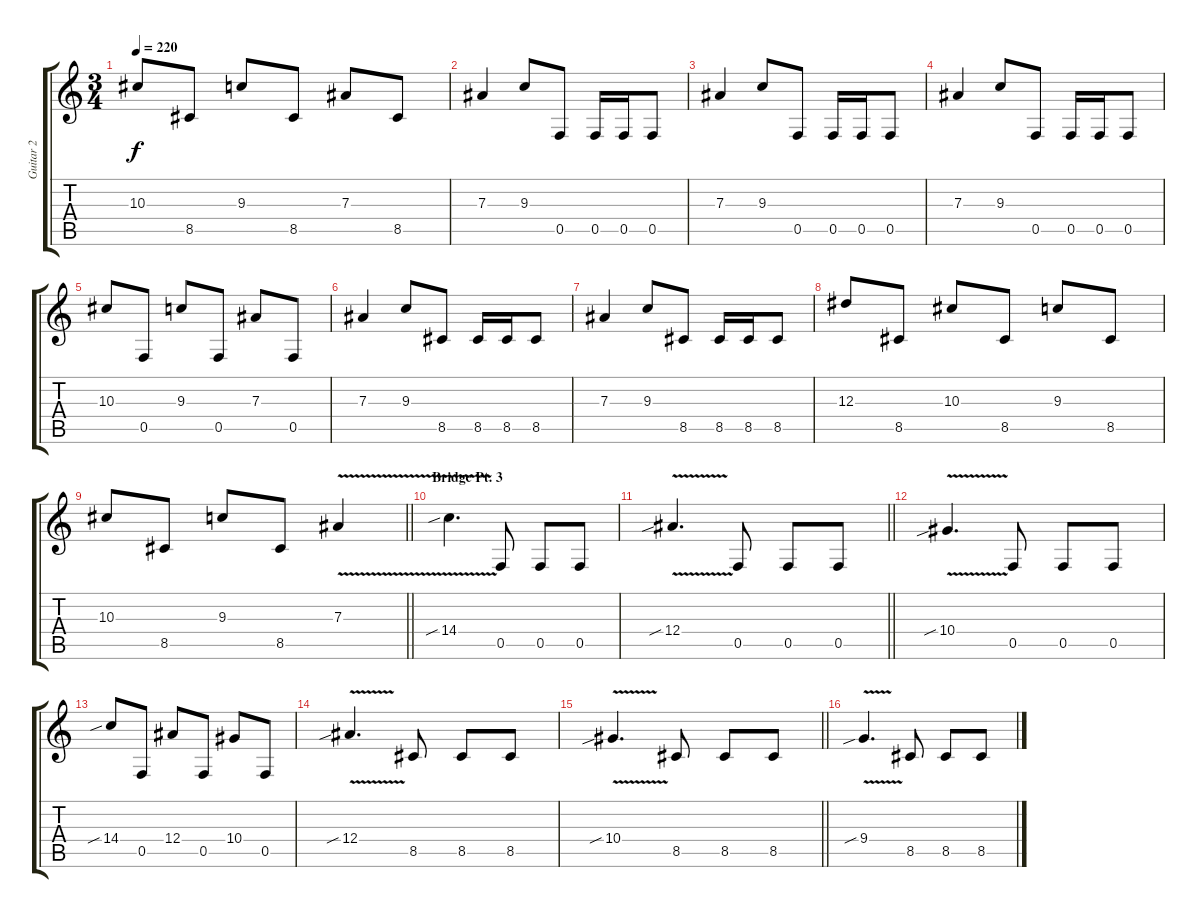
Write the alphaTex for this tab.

\track ("Guitar 2" "Guitar 2") {instrument distortionguitar}
\staff {score tabs}
\tuning (C4 G3 Eb3 Bb2 F2 C2) {hide}
\ts (3 4)
\tempo 220
\clef g2
\ks c
10.3.8{dy f} 8.5.8 9.3.8 8.5.8 7.3.8 8.5.8 |
7.3.4 9.3.8 0.5.8 0.5.16 0.5.16 0.5.8 |
7.3.4 9.3.8 0.5.8 0.5.16 0.5.16 0.5.8 |
7.3.4 9.3.8 0.5.8 0.5.16 0.5.16 0.5.8 |
10.3.8 0.5.8 9.3.8 0.5.8 7.3.8 0.5.8 |
7.3.4 9.3.8 8.5.8 8.5.16 8.5.16 8.5.8 |
7.3.4 9.3.8 8.5.8 8.5.16 8.5.16 8.5.8 |
12.3.8 8.5.8 10.3.8 8.5.8 9.3.8 8.5.8 |
\barLineRight lightlight
10.3.8 8.5.8 9.3.8 8.5.8 7.3{v}.4 |
\section ("" "Bridge Pt. 3")
14.4{v sib}.4{d} 0.5.8 0.5.8 0.5.8 |
\barLineRight lightlight
12.4{v sib}.4{d} 0.5.8 0.5.8 0.5.8 |
10.4{v sib}.4{d} 0.5.8 0.5.8 0.5.8 |
14.4{sib}.8 0.5.8 12.4.8 0.5.8 10.4.8 0.5.8 |
12.4{v sib}.4{d} 8.5.8 8.5.8 8.5.8 |
\barLineRight lightlight
10.4{v sib}.4{d} 8.5.8 8.5.8 8.5.8 |
9.4{v sib}.4{d} 8.5.8 8.5.8 8.5.8
